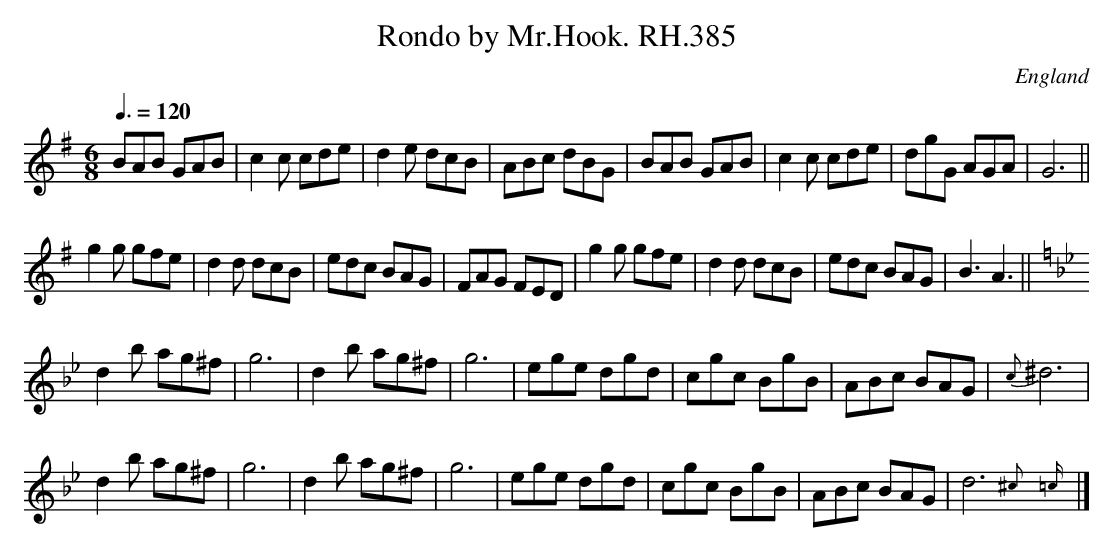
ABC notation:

X:1
T:Rondo by Mr.Hook. RH.385
L:1/8
M:6/8
O:England
Q:3/8=120
K:G
BAB GAB|c2c cde|d2e dcB|ABc dBG|\
BAB GAB|c2c cde|dgG AGA|G6||!
g2g gfe|d2d dcB|edc BAG|FAG FED|\
g2g gfe|d2d dcB|edc BAG|B3 A3||!
K:Bb
d2b ag^f|g6|d2b ag^f|g6|\
ege dgd|cgc BgB|ABc BAG|{c}^d6|!
d2b ag^f|g6|d2b ag^f|g6|\
ege dgd|cgc BgB|ABc BAG|d6 {^c}{=c}|]
